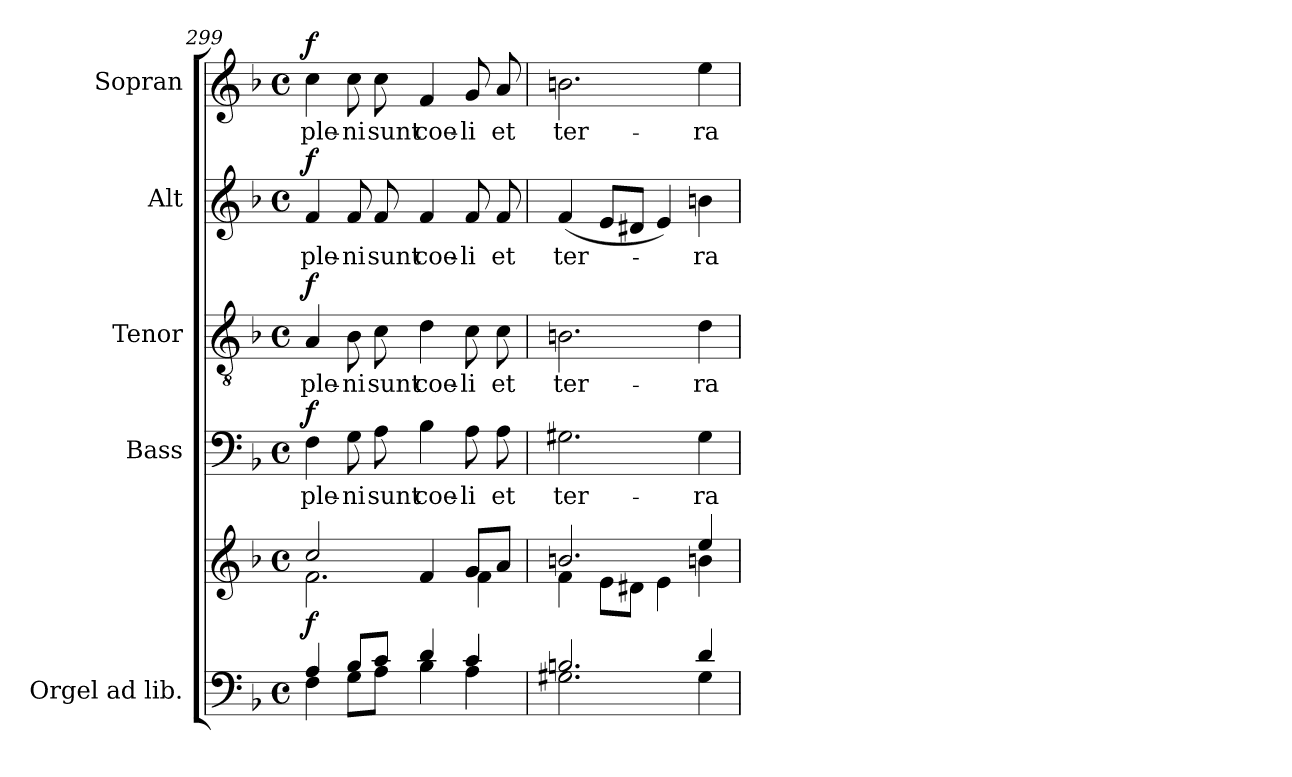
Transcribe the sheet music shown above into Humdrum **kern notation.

**kern	**kern	**dynam	**kern	**text	**dynam	**kern	**text	**dynam	**kern	**text	**dynam	**kern	**text	**dynam
*part5	*part5	*part5	*part4	*part4	*part4	*part3	*part3	*part3	*part2	*part2	*part2	*part1	*part1	*part1
*staff6	*staff5	*staff5/6	*staff4	*staff4	*staff4	*staff3	*staff3	*staff3	*staff2	*staff2	*staff2	*staff1	*staff1	*staff1
*I"Orgel ad lib.	*	*	*I"Bass	*	*	*I"Tenor	*	*	*I"Alt	*	*	*I"Sopran	*	*
*	*	*	*I'B.	*	*	*I'T.	*	*	*I'A.	*	*	*I'S.	*	*
*clefF4	*clefG2	*	*clefF4	*	*	*clefGv2	*	*	*clefG2	*	*	*clefG2	*	*
*k[b-]	*k[b-]	*	*k[b-]	*	*	*k[b-]	*	*	*k[b-]	*	*	*k[b-]	*	*
*F:	*F:	*	*F:	*	*	*F:	*	*	*F:	*	*	*F:	*	*
*M4/4	*M4/4	*	*M4/4	*	*	*M4/4	*	*	*M4/4	*	*	*M4/4	*	*
*met(c)	*met(c)	*	*met(c)	*	*	*met(c)	*	*	*met(c)	*	*	*met(c)	*	*
=299	=299	=299	=299	=299	=299	=299	=299	=299	=299	=299	=299	=299	=299	=299
*^	*^	*	*	*	*	*	*	*	*	*	*	*	*	*
!	!	!	!	!LO:DY:b	!	!LO:LY:b	!LO:DY:a	!	!LO:LY:b	!LO:DY:a	!	!LO:LY:b	!LO:DY:a	!	!LO:LY:b	!LO:DY:a
4A/	4F\	2cc/	2.f\	f	4F\	ple-	f	4A/	ple-	f	4f/	ple-	f	4cc\	ple-	f
!	!	!	!	!	!	!LO:LY:b	!	!	!LO:LY:b	!	!	!LO:LY:b	!	!	!LO:LY:b	!
8B-/L	8G\L	.	.	.	8G\	-ni	.	8B-\	-ni	.	8f/	-ni	.	8cc\	-ni	.
!	!	!	!	!	!	!LO:LY:b	!	!	!LO:LY:b	!	!	!LO:LY:b	!	!	!LO:LY:b	!
8c/J	8A\J	.	.	.	8A\	sunt	.	8c\	sunt	.	8f/	sunt	.	8cc\	sunt	.
!	!	!	!	!	!	!LO:LY:b	!	!	!LO:LY:b	!	!	!LO:LY:b	!	!	!LO:LY:b	!
4d/	4B-\	4f/	.	.	4B-\	coe-	.	4d\	coe-	.	4f/	coe-	.	4f/	coe-	.
!	!	!	!	!	!	!LO:LY:b	!	!	!LO:LY:b	!	!	!LO:LY:b	!	!	!LO:LY:b	!
4c/	4A\	8g/L	4f\	.	8A\	-li	.	8c\	-li	.	8f/	-li	.	8g/	-li	.
!	!	!	!	!	!	!LO:LY:b	!	!	!LO:LY:b	!	!	!LO:LY:b	!	!	!LO:LY:b	!
.	.	8a/J	.	.	8A\	et	.	8c\	et	.	8f/	et	.	8a/	et	.
=300	=300	=300	=300	=300	=300	=300	=300	=300	=300	=300	=300	=300	=300	=300	=300	=300
!	!	!	!	!	!	!LO:LY:b	!	!	!LO:LY:b	!	!	!LO:LY:b	!	!	!LO:LY:b	!
2.Bn/	2.G#X\	2.bn/	4f\	.	2.G#X\	ter-	.	2.Bn\	ter-	.	(<4f/	ter-	.	2.bn\	ter-	.
.	.	.	8e\L	.	.	.	.	.	.	.	8e/L	.	.	.	.	.
.	.	.	8d#X\J	.	.	.	.	.	.	.	8d#X/J	.	.	.	.	.
.	.	.	4e\	.	.	.	.	.	.	.	4e/)	.	.	.	.	.
!	!	!	!	!	!	!LO:LY:b	!	!	!LO:LY:b	!	!	!LO:LY:b	!	!	!LO:LY:b	!
4d/	4G#\	4ee/	4bn\	.	4G#\	-ra	.	4d\	-ra	.	4bn\	-ra	.	4ee\	-ra	.
*v	*v	*	*	*	*	*	*	*	*	*	*	*	*	*	*	*
*	*v	*v	*	*	*	*	*	*	*	*	*	*	*	*	*
=	=	=	=	=	=	=	=	=	=	=	=	=	=	=
*-	*-	*-	*-	*-	*-	*-	*-	*-	*-	*-	*-	*-	*-	*-
